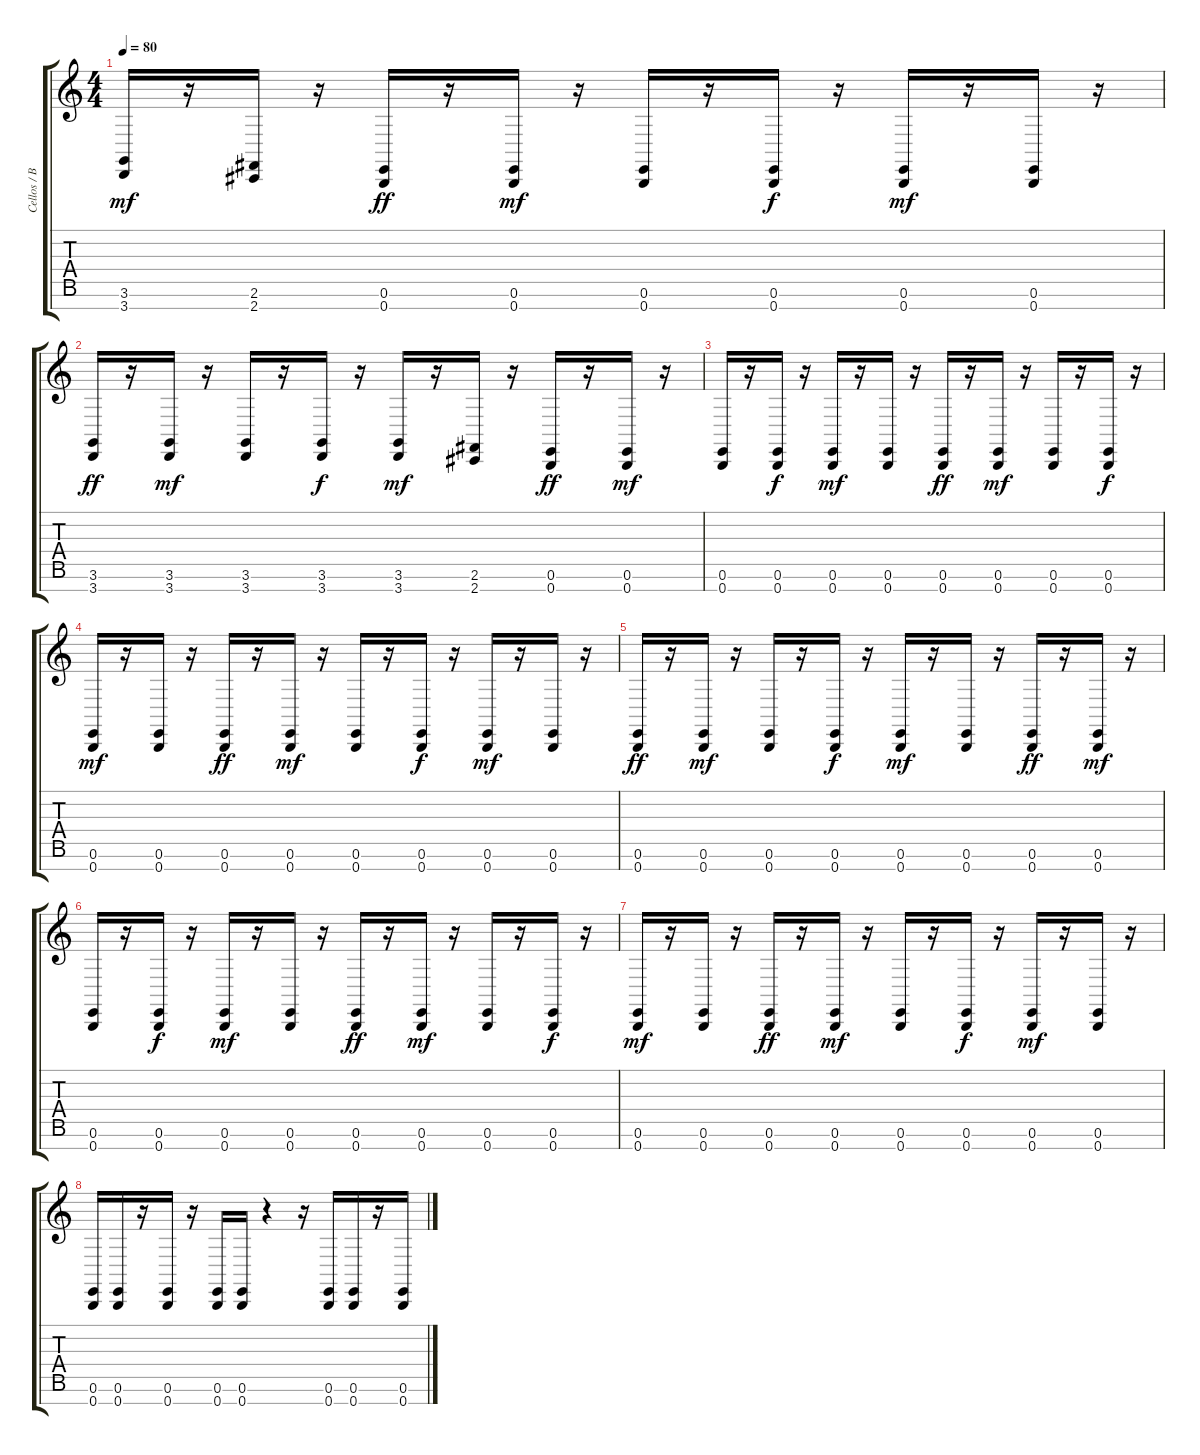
\track ("Cellos / Basses" "Cellos / B") {instrument stringensemble1}
\staff {score tabs}
\tuning (E4 B3 G3 D3 A2 E2 B1) {hide}
\ts (4 4)
\tempo 80
\clef g2
\ks c
(3.6 3.7).16{dy mf} r.16 (2.6 2.7).16 r.16 (0.6 0.7).16{dy ff} r.16 (0.6 0.7).16{dy mf} r.16 (0.6 0.7).16 r.16 (0.6 0.7).16{dy f} r.16 (0.6 0.7).16{dy mf} r.16 (0.6 0.7).16 r.16 |
(3.6 3.7).16{dy ff} r.16 (3.6 3.7).16{dy mf} r.16 (3.6 3.7).16 r.16 (3.6 3.7).16{dy f} r.16 (3.6 3.7).16{dy mf} r.16 (2.6 2.7).16 r.16 (0.6 0.7).16{dy ff} r.16 (0.6 0.7).16{dy mf} r.16 |
(0.6 0.7).16 r.16 (0.6 0.7).16{dy f} r.16 (0.6 0.7).16{dy mf} r.16 (0.6 0.7).16 r.16 (0.6 0.7).16{dy ff} r.16 (0.6 0.7).16{dy mf} r.16 (0.6 0.7).16 r.16 (0.6 0.7).16{dy f} r.16 |
(0.6 0.7).16{dy mf} r.16 (0.6 0.7).16 r.16 (0.6 0.7).16{dy ff} r.16 (0.6 0.7).16{dy mf} r.16 (0.6 0.7).16 r.16 (0.6 0.7).16{dy f} r.16 (0.6 0.7).16{dy mf} r.16 (0.6 0.7).16 r.16 |
(0.6 0.7).16{dy ff} r.16 (0.6 0.7).16{dy mf} r.16 (0.6 0.7).16 r.16 (0.6 0.7).16{dy f} r.16 (0.6 0.7).16{dy mf} r.16 (0.6 0.7).16 r.16 (0.6 0.7).16{dy ff} r.16 (0.6 0.7).16{dy mf} r.16 |
(0.6 0.7).16 r.16 (0.6 0.7).16{dy f} r.16 (0.6 0.7).16{dy mf} r.16 (0.6 0.7).16 r.16 (0.6 0.7).16{dy ff} r.16 (0.6 0.7).16{dy mf} r.16 (0.6 0.7).16 r.16 (0.6 0.7).16{dy f} r.16 |
(0.6 0.7).16{dy mf} r.16 (0.6 0.7).16 r.16 (0.6 0.7).16{dy ff} r.16 (0.6 0.7).16{dy mf} r.16 (0.6 0.7).16 r.16 (0.6 0.7).16{dy f} r.16 (0.6 0.7).16{dy mf} r.16 (0.6 0.7).16 r.16 |
(0.6 0.7).16 (0.6 0.7).16 r.16 (0.6 0.7).16 r.16 (0.6 0.7).16 (0.6 0.7).16 r.4 r.16 (0.6 0.7).16 (0.6 0.7).16 r.16 (0.6 0.7).16
